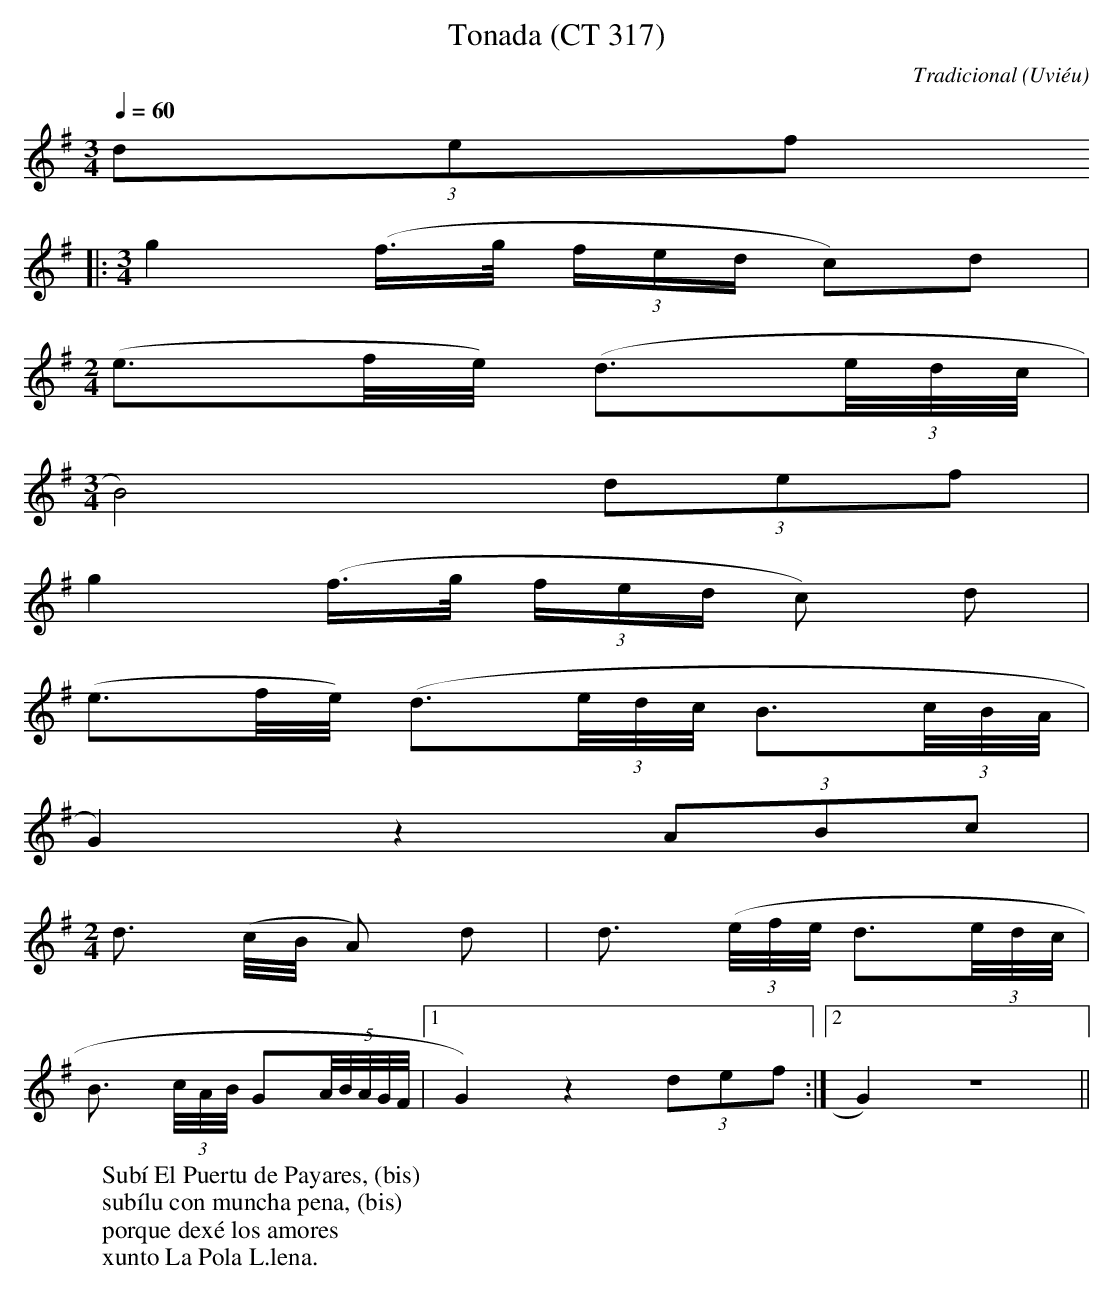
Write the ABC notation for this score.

X:1
T:Tonada (CT 317)
C:Tradicional
O:Uviéu
M:3/4
L:1/8
Q:1/4=60
W:Subí El Puertu de Payares, (bis)
W:subílu con muncha pena, (bis)
W:porque dexé los amores
W:xunto La Pola L.lena.
K:G
(3def
|:[M:3/4]g2 (f3/4g/4 (3f/2e/2d/2 c)d|
[M:2/4]
[L:1/8]
(e3/2f/4e/4) (d3/2(3e/4d/4c/4|
[M:3/4]
[L:1/8]
B4) (3def|
g2 (f3/4g/4 (3f/2e/2d/2 c) d|
(e3/2f/4e/4) (d3/2(3e/4d/4c/4 B3/2(3c/4B/4A/4|
G2) z2 (3ABc|
[M:2/4]
[L:1/8]
d3/2 (c/4B/4 A) d|d3/2 ((3e/4f/4e/4 d3/2(3e/4d/4c/4|
B3/2 (3c/4A/4B/4 G(5A/4B/4A/4G/4F/4|[1 G2) z2 (3def:|[2 G2) z4||
